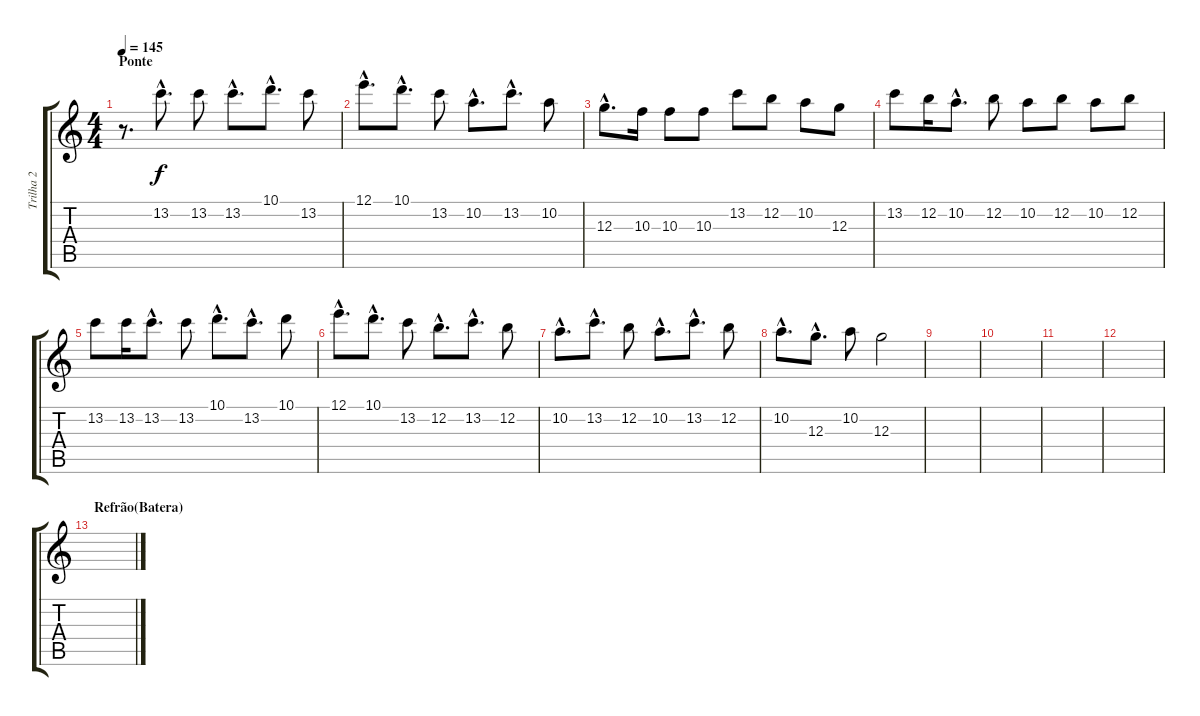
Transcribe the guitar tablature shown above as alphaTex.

\track ("Trilha 2" "Trilha 2") {instrument overdrivenguitar}
\staff {score tabs}
\tuning (E4 B3 G3 D3 A2 E2) {hide}
\ts (4 4)
\section ("" "Ponte")
\tempo 145
\clef g2
\ks c
r.8{d dy f} 13.2{hac}.8{d} 13.2.8 13.2{hac}.8{d} 10.1{hac}.8{d} 13.2.8 |
12.1{hac}.8{d} 10.1{hac}.8{d} 13.2.8 10.2{hac}.8{d} 13.2{hac}.8{d} 10.2.8 |
12.3{hac}.8{d} 10.3.16 10.3.8 10.3.8 13.2.8 12.2.8 10.2.8 12.3.8 |
13.2.8 12.2.16 10.2{hac}.8{d} 12.2.8 10.2.8 12.2.8 10.2.8 12.2.8 |
13.2.8 13.2.16 13.2{hac}.8{d} 13.2.8 10.1{hac}.8{d} 13.2{hac}.8{d} 10.1.8 |
12.1{hac}.8{d} 10.1{hac}.8{d} 13.2.8 12.2{hac}.8{d} 13.2{hac}.8{d} 12.2.8 |
10.2{hac}.8{d} 13.2{hac}.8{d} 12.2.8 10.2{hac}.8{d} 13.2{hac}.8{d} 12.2.8 |
10.2{hac}.8{d} 12.3{hac}.8{d} 10.2.8 12.3.2 |
|
|
|
|
\section ("" "Refrão(Batera)")
